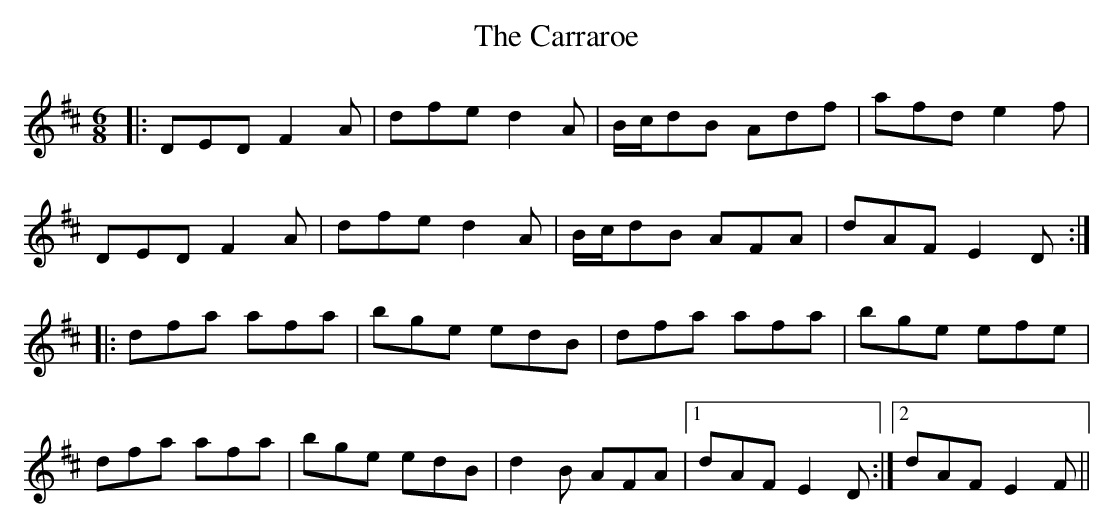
X:1
T: The Carraroe
M: 6/8
L: 1/8
K: Dmaj
|:DED F2A|dfe d2A|B/c/dB Adf|afd e2f|
DED F2A|dfe d2A|B/c/dB AFA|dAF E2D:|
|:dfa afa|bge edB|dfa afa|bge efe|
dfa afa|bge edB|d2B AFA|1 dAF E2D:|2 dAF E2F||
